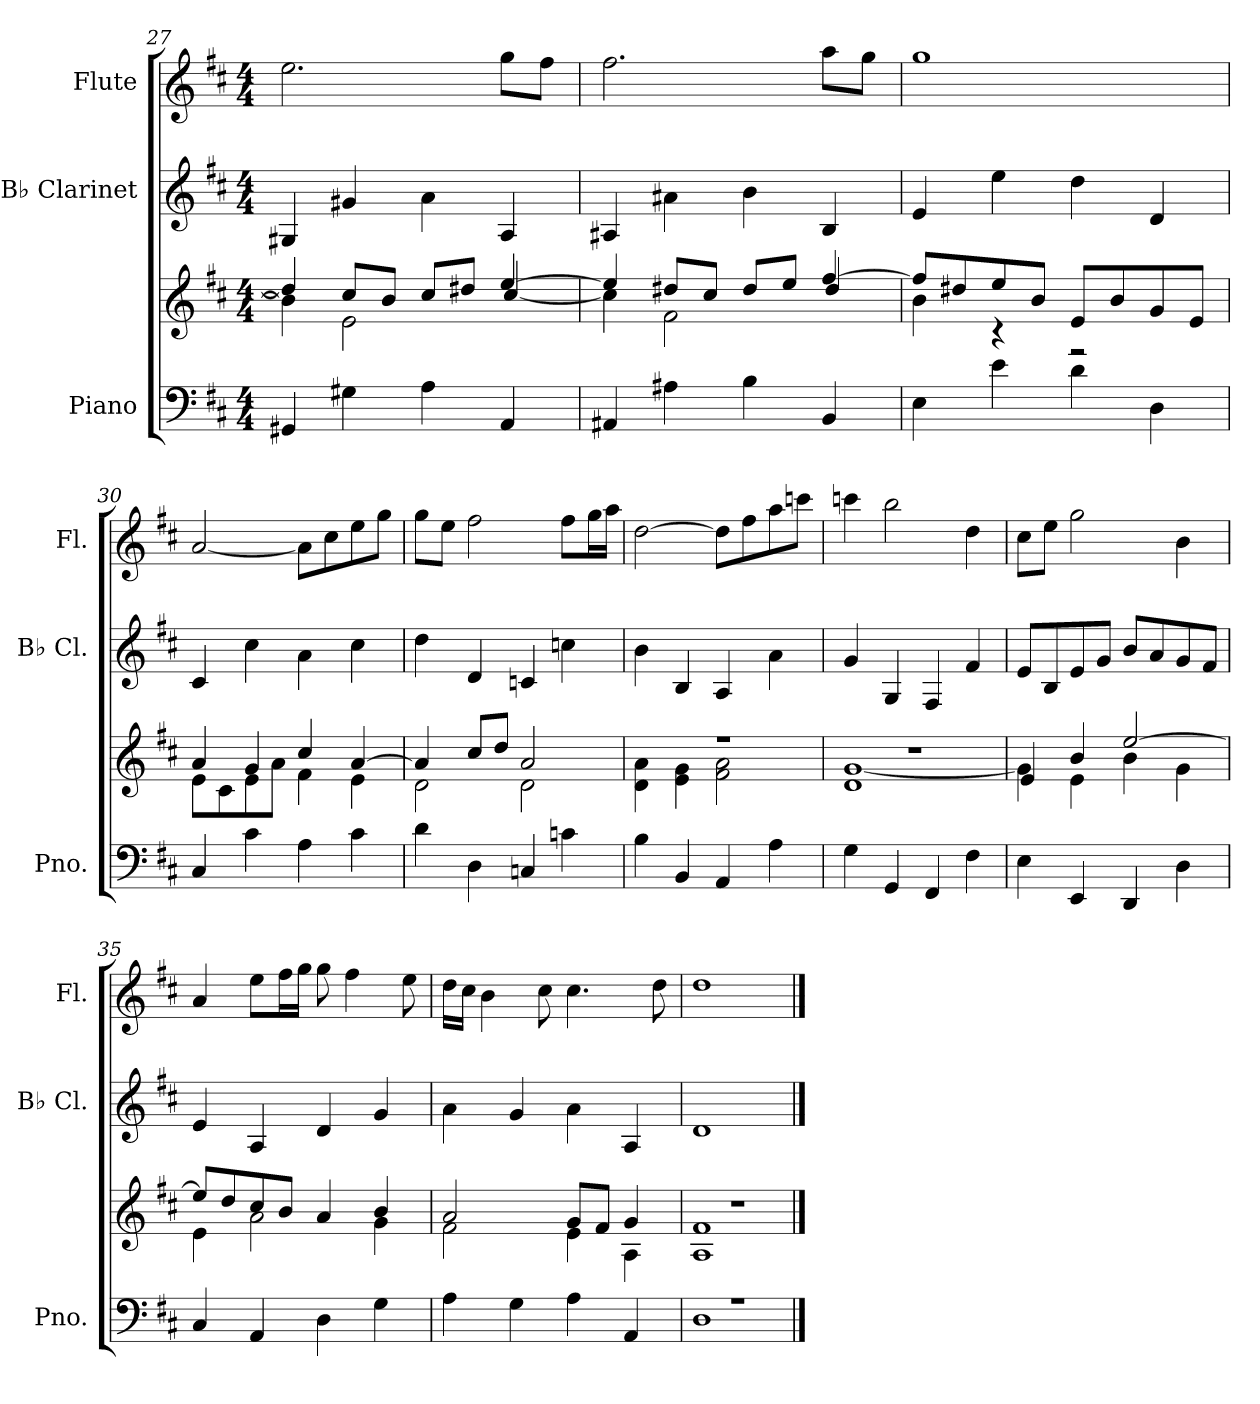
**kern	**kern	**kern	**kern
*part3	*part3	*part2	*part1
*staff4	*staff3	*staff2	*staff1
*I"Piano	*	*I"B♭ Clarinet	*I"Flute
*I'Pno.	*	*I'B♭ Cl.	*I'Fl.
!!LO:LB:g=z
*clefF4	*clefG2	*clefG2	*clefG2
*	*	*ITrd8c14	*
*k[f#c#]	*k[f#c#]	*k[f#c#]	*k[f#c#]
*M4/4	*M4/4	*M4/4	*M4/4
=27	=27	=27	=27
*	*^	*	*
4GG#X/	4dd/]	4b\]	4GG#X/	2.ee\
4G#X\	8cc#/L	2e\	4G#X/	.
.	8b/J	.	.	.
4A\	8cc#/L	.	4A\	.
.	8dd#X/J	.	.	.
4AA/	[4ee/	[4cc#/	4AA/	8gg\L
.	.	.	.	8ff#\J
=28	=28	=28	=28	=28
4AA#X/	4ee/]	4cc#\]	4AA#X/	2.ff#\
4A#X\	8dd#X/L	2f#\	4A#X\	.
.	8cc#/J	.	.	.
4B\	8dd#/L	.	4B\	.
.	8ee/J	.	.	.
4BB/	[4ff#/	4dd#/	4BB/	8aa\L
.	.	.	.	8gg\J
=29	=29	=29	=29	=29
4E\	8ff#/L]	4b\	4E/	1gg
.	8dd#X/	.	.	.
4e\	8ee/	4r	4e\	.
.	8b/J	.	.	.
4d\	8e/L	2r	4d\	.
.	8b/	.	.	.
4D\	8g/	.	4D/	.
.	8e/J	.	.	.
=30	=30	=30	=30	=30
4C#/	4a/	8e\L	4C#/	[2a/
.	.	8c#\	.	.
4c#\	4g/	8e\	4c#\	.
.	.	8a\J	.	.
4A\	4cc#/	4f#\	4A\	8a\L]
.	.	.	.	8cc#\
4c#\	[4a/	4e\	4c#\	8ee\
.	.	.	.	8gg\J
=31	=31	=31	=31	=31
4d\	4a/]	2d\	4d\	8gg\L
.	.	.	.	8ee\J
4D\	8cc#/L	.	4D/	2ff#\
.	8dd/J	.	.	.
4Cn/	2a/	2d\	4Cn/	.
4cn\	.	.	4cn\	8ff#\L
.	.	.	.	16gg\L
.	.	.	.	16aa\JJ
!!LO:PB:g=z
=32	=32	=32	=32	=32
4B\	1r	4d\ 4a\	4B\	[2dd\
4BB/	.	4e\ 4g\	4BB/	.
4AA/	.	2f#\ 2a\	4AA/	8dd\L]
.	.	.	.	8ff#\
4A\	.	.	4A\	8aa\
.	.	.	.	8cccn\J
=33	=33	=33	=33	=33
4G\	1r	1d [1g	4G/	4cccn\
4GG/	.	.	4GG/	2bb\
4FF#/	.	.	4FF#/	.
4F#\	.	.	4F#/	4dd\
=34	=34	=34	=34	=34
4E\	4g\]	4e/	8E/L	8cc#\L
.	.	.	8BB/	8ee\J
4EE/	4b/	4e\	8E/	2gg\
.	.	.	8G/J	.
4DD/	[2ee/	4b\	8B/L	.
.	.	.	8A/	.
4D\	.	4g\	8G/	4b\
.	.	.	8F#/J	.
=35	=35	=35	=35	=35
4C#/	8ee/L]	4e\	4E/	4a/
.	8dd/	.	.	.
4AA/	8cc#/	2a\	4AA/	8ee\L
.	8b/J	.	.	16ff#\L
.	.	.	.	16gg\JJ
4D\	4a/	.	4D/	8gg\
.	.	.	.	4ff#\
4G\	4b/	4g\	4G/	.
.	.	.	.	8ee\
=36	=36	=36	=36	=36
4A\	2a/	2f#\	4A\	16dd\LL
.	.	.	.	16cc#\JJ
.	.	.	.	4b\
4G\	.	.	4G/	.
.	.	.	.	8cc#\
4A\	8g/L	4e\	4A\	4.cc#\
.	8f#/J	.	.	.
4AA/	4g/	4A\	4AA/	.
.	.	.	.	8dd\
=37	=37	=37	=37	=37
*^	*	*	*	*
1r	1D	1r	1A 1f#	1D	1dd
*v	*v	*	*	*	*
*	*v	*v	*	*
==	==	==	==
*-	*-	*-	*-
